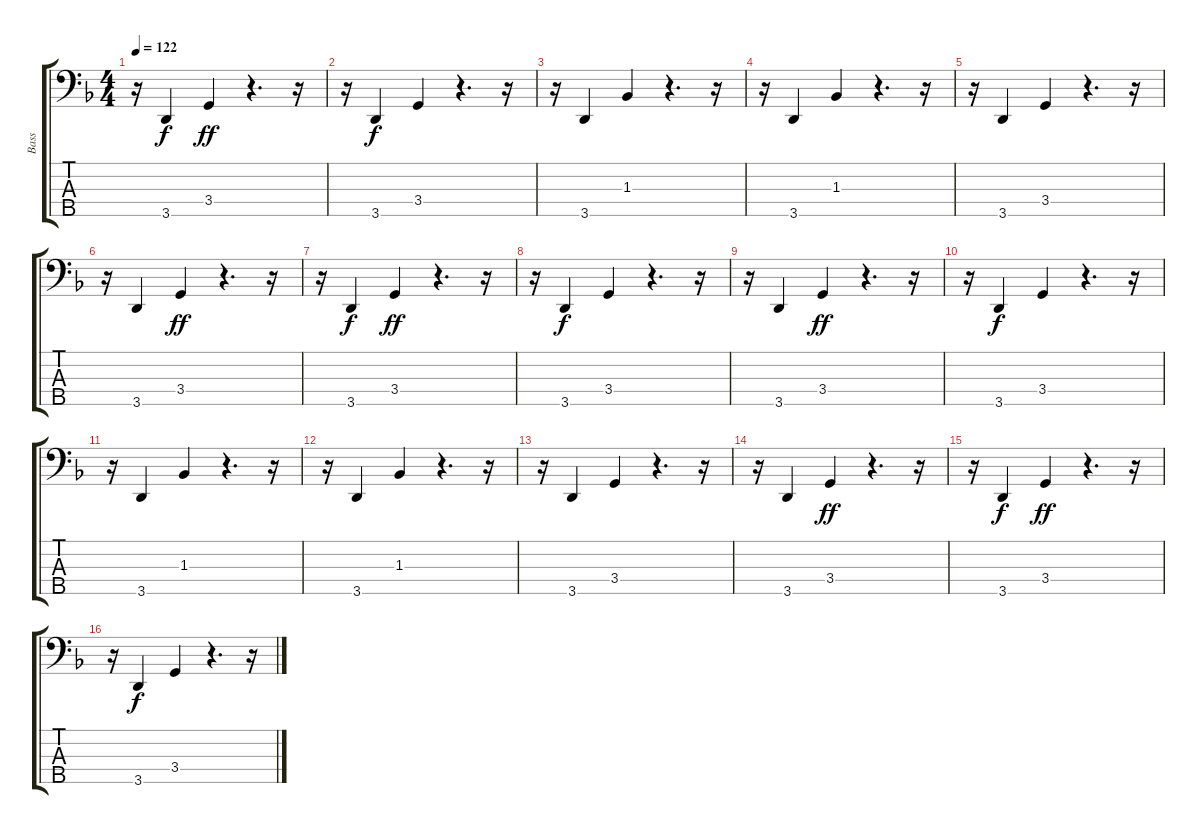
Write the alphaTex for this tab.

\track ("Bass" "Bass") {instrument electricbassfinger}
\staff {score tabs}
\tuning (G2 D2 A1 E1 B0) {hide}
\ts (4 4)
\tempo 122
\clef f4
\ks f
r.16{dy f} 3.5.4 3.4.4{dy ff} r.4{d} r.16 |
r.16 3.5.4{dy f} 3.4.4 r.4{d} r.16 |
r.16 3.5.4 1.3.4 r.4{d} r.16 |
r.16 3.5.4 1.3.4 r.4{d} r.16 |
r.16 3.5.4 3.4.4 r.4{d} r.16 |
r.16 3.5.4 3.4.4{dy ff} r.4{d} r.16 |
r.16 3.5.4{dy f} 3.4.4{dy ff} r.4{d} r.16 |
r.16 3.5.4{dy f} 3.4.4 r.4{d} r.16 |
r.16 3.5.4 3.4.4{dy ff} r.4{d} r.16 |
r.16 3.5.4{dy f} 3.4.4 r.4{d} r.16 |
r.16 3.5.4 1.3.4 r.4{d} r.16 |
r.16 3.5.4 1.3.4 r.4{d} r.16 |
r.16 3.5.4 3.4.4 r.4{d} r.16 |
r.16 3.5.4 3.4.4{dy ff} r.4{d} r.16 |
r.16 3.5.4{dy f} 3.4.4{dy ff} r.4{d} r.16 |
r.16 3.5.4{dy f} 3.4.4 r.4{d} r.16
